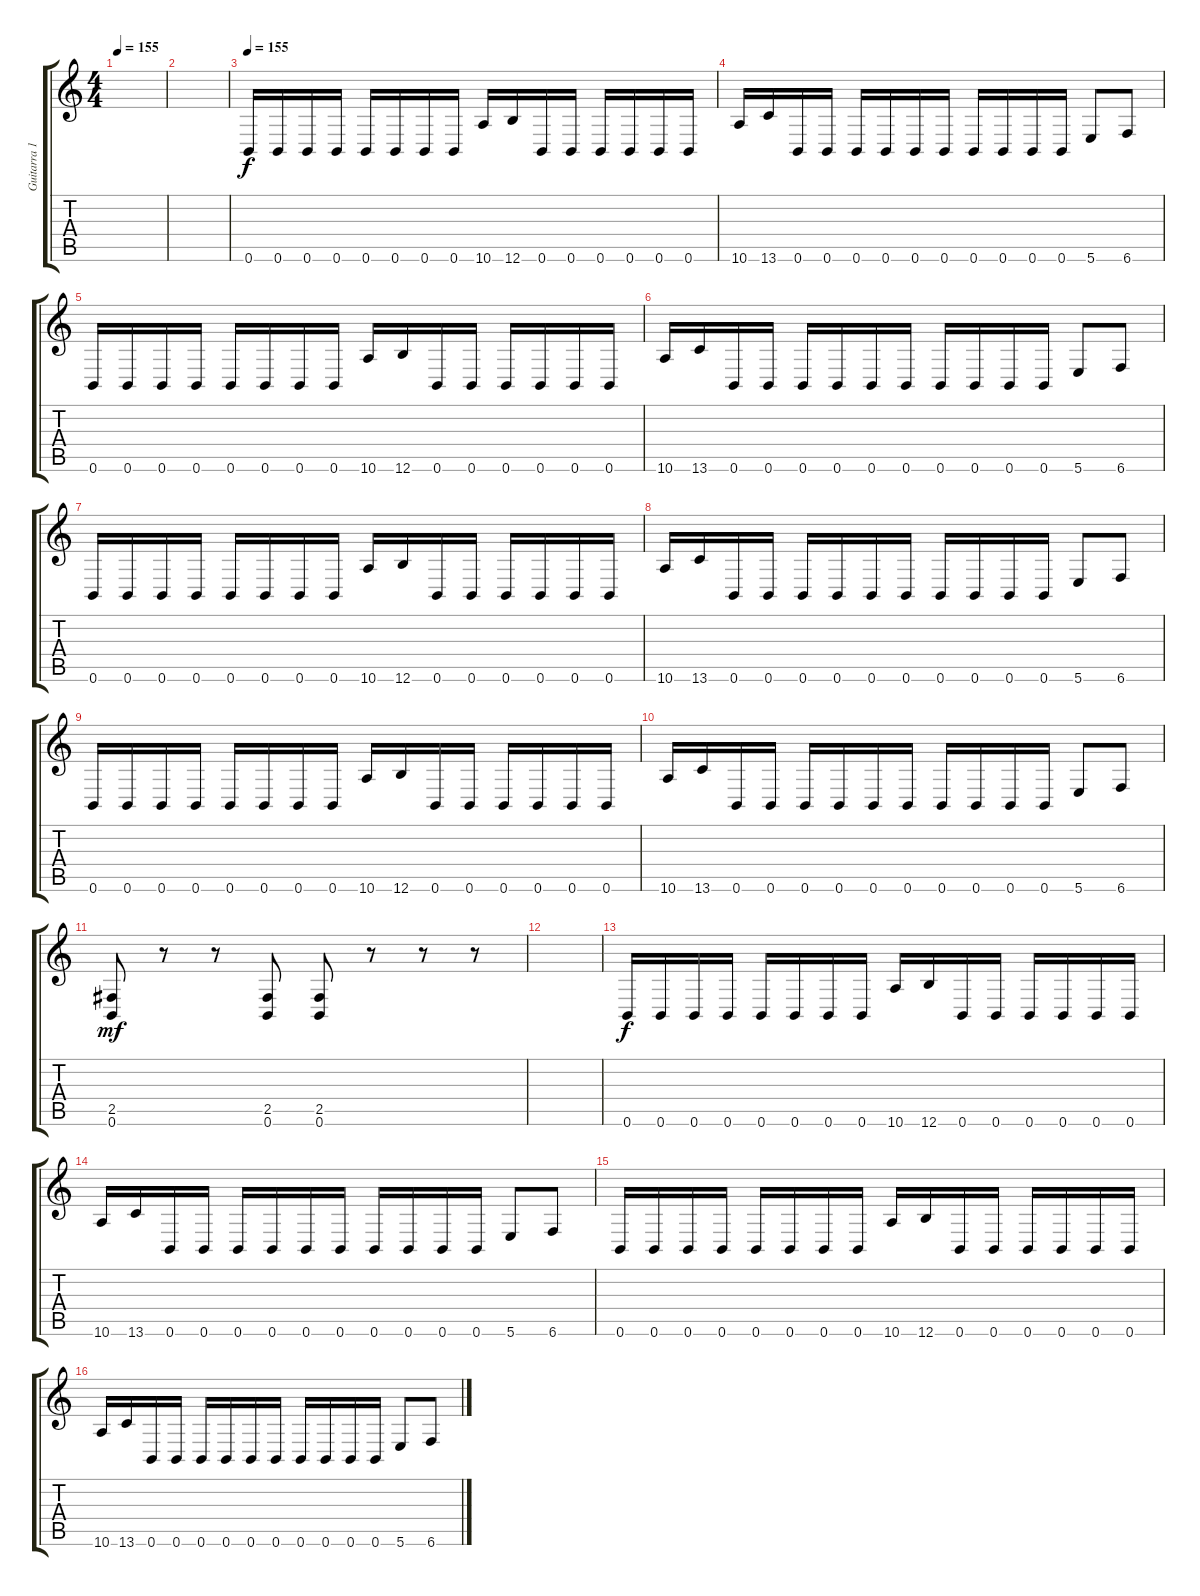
\track ("Guitarra 1" "Guitarra 1") {instrument distortionguitar}
\staff {score tabs}
\tuning (B3 Gb3 D3 A2 E2 B1) {hide}
\ts (4 4)
\tempo 155
\clef g2
\ks c
|
|
\tempo 155
0.6.16 0.6.16 0.6.16 0.6.16 0.6.16 0.6.16 0.6.16 0.6.16 10.6.16 12.6.16 0.6.16 0.6.16 0.6.16 0.6.16 0.6.16 0.6.16 |
10.6.16 13.6.16 0.6.16 0.6.16 0.6.16 0.6.16 0.6.16 0.6.16 0.6.16 0.6.16 0.6.16 0.6.16 5.6.8 6.6.8 |
0.6.16 0.6.16 0.6.16 0.6.16 0.6.16 0.6.16 0.6.16 0.6.16 10.6.16 12.6.16 0.6.16 0.6.16 0.6.16 0.6.16 0.6.16 0.6.16 |
10.6.16 13.6.16 0.6.16 0.6.16 0.6.16 0.6.16 0.6.16 0.6.16 0.6.16 0.6.16 0.6.16 0.6.16 5.6.8 6.6.8 |
0.6.16 0.6.16 0.6.16 0.6.16 0.6.16 0.6.16 0.6.16 0.6.16 10.6.16 12.6.16 0.6.16 0.6.16 0.6.16 0.6.16 0.6.16 0.6.16 |
10.6.16 13.6.16 0.6.16 0.6.16 0.6.16 0.6.16 0.6.16 0.6.16 0.6.16 0.6.16 0.6.16 0.6.16 5.6.8 6.6.8 |
0.6.16 0.6.16 0.6.16 0.6.16 0.6.16 0.6.16 0.6.16 0.6.16 10.6.16 12.6.16 0.6.16 0.6.16 0.6.16 0.6.16 0.6.16 0.6.16 |
10.6.16 13.6.16 0.6.16 0.6.16 0.6.16 0.6.16 0.6.16 0.6.16 0.6.16 0.6.16 0.6.16 0.6.16 5.6.8 6.6.8 |
(2.5 0.6).8{dy mf} r.8 r.8 (2.5 0.6).8 (2.5 0.6).8 r.8 r.8 r.8 |
|
0.6.16{dy f} 0.6.16 0.6.16 0.6.16 0.6.16 0.6.16 0.6.16 0.6.16 10.6.16 12.6.16 0.6.16 0.6.16 0.6.16 0.6.16 0.6.16 0.6.16 |
10.6.16 13.6.16 0.6.16 0.6.16 0.6.16 0.6.16 0.6.16 0.6.16 0.6.16 0.6.16 0.6.16 0.6.16 5.6.8 6.6.8 |
0.6.16 0.6.16 0.6.16 0.6.16 0.6.16 0.6.16 0.6.16 0.6.16 10.6.16 12.6.16 0.6.16 0.6.16 0.6.16 0.6.16 0.6.16 0.6.16 |
10.6.16 13.6.16 0.6.16 0.6.16 0.6.16 0.6.16 0.6.16 0.6.16 0.6.16 0.6.16 0.6.16 0.6.16 5.6.8 6.6.8
